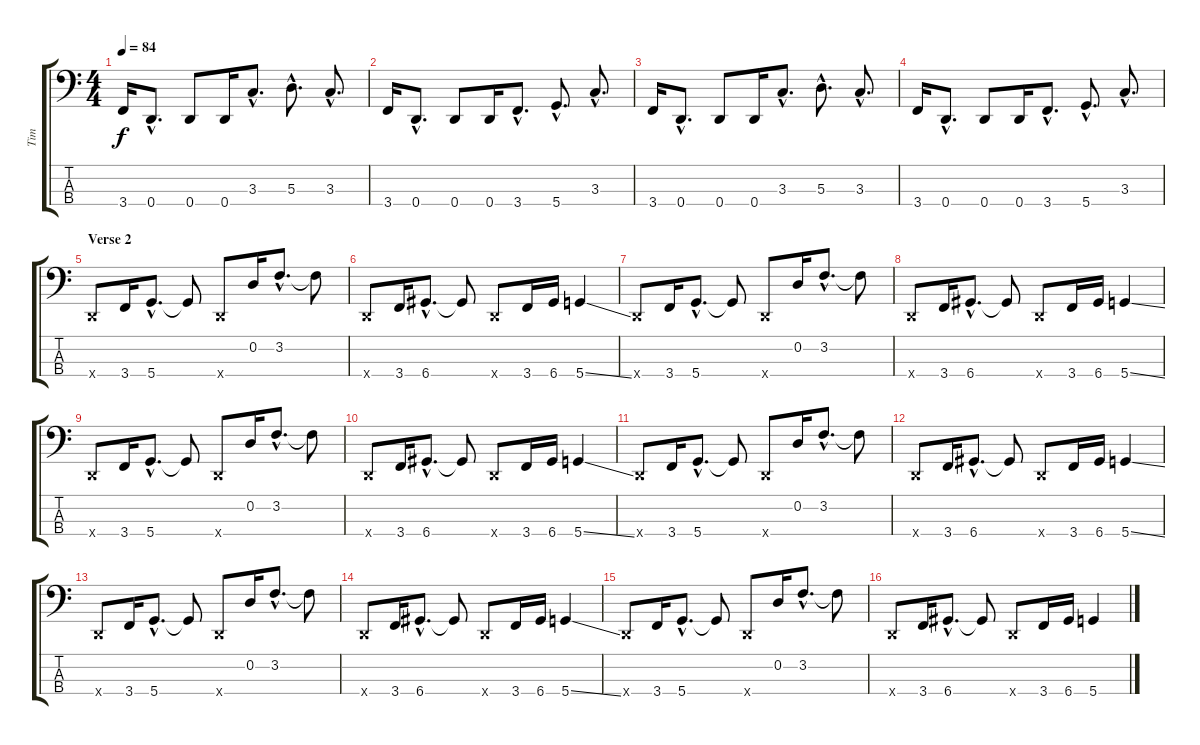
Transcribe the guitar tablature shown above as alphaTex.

\track ("Tim" "Tim") {instrument electricbassfinger}
\staff {score tabs}
\tuning (G2 D2 A1 D1) {hide}
\ts (4 4)
\tempo 84
\clef f4
\ks c
3.4.16{dy f} 0.4{hac}.8{d} 0.4.8 0.4.16 3.3{hac}.8{d} 5.3{hac}.8{d} 3.3{hac}.8{d} |
3.4.16 0.4{hac}.8{d} 0.4.8 0.4.16 3.4{hac}.8{d} 5.4{hac}.8{d} 3.3{hac}.8{d} |
3.4.16 0.4{hac}.8{d} 0.4.8 0.4.16 3.3{hac}.8{d} 5.3{hac}.8{d} 3.3{hac}.8{d} |
3.4.16 0.4{hac}.8{d} 0.4.8 0.4.16 3.4{hac}.8{d} 5.4{hac}.8{d} 3.3{hac}.8{d} |
\section ("" "Verse 2")
0.4{x}.8 3.4.16 5.4{hac}.8{d} 5.4{t}.8 0.4{x}.8 0.2.16 3.2{hac}.8{d} 3.2{t}.8 |
0.4{x}.8 3.4.16 6.4{hac}.8{d} 6.4{t}.8 0.4{x}.8 3.4.16 6.4.16 5.4{ss}.4 |
0.4{x}.8 3.4.16 5.4{hac}.8{d} 5.4{t}.8 0.4{x}.8 0.2.16 3.2{hac}.8{d} 3.2{t}.8 |
0.4{x}.8 3.4.16 6.4{hac}.8{d} 6.4{t}.8 0.4{x}.8 3.4.16 6.4.16 5.4{ss}.4 |
0.4{x}.8 3.4.16 5.4{hac}.8{d} 5.4{t}.8 0.4{x}.8 0.2.16 3.2{hac}.8{d} 3.2{t}.8 |
0.4{x}.8 3.4.16 6.4{hac}.8{d} 6.4{t}.8 0.4{x}.8 3.4.16 6.4.16 5.4{ss}.4 |
0.4{x}.8 3.4.16 5.4{hac}.8{d} 5.4{t}.8 0.4{x}.8 0.2.16 3.2{hac}.8{d} 3.2{t}.8 |
0.4{x}.8 3.4.16 6.4{hac}.8{d} 6.4{t}.8 0.4{x}.8 3.4.16 6.4.16 5.4{ss}.4 |
0.4{x}.8 3.4.16 5.4{hac}.8{d} 5.4{t}.8 0.4{x}.8 0.2.16 3.2{hac}.8{d} 3.2{t}.8 |
0.4{x}.8 3.4.16 6.4{hac}.8{d} 6.4{t}.8 0.4{x}.8 3.4.16 6.4.16 5.4{ss}.4 |
0.4{x}.8 3.4.16 5.4{hac}.8{d} 5.4{t}.8 0.4{x}.8 0.2.16 3.2{hac}.8{d} 3.2{t}.8 |
0.4{x}.8 3.4.16 6.4{hac}.8{d} 6.4{t}.8 0.4{x}.8 3.4.16 6.4.16 5.4{ss}.4
